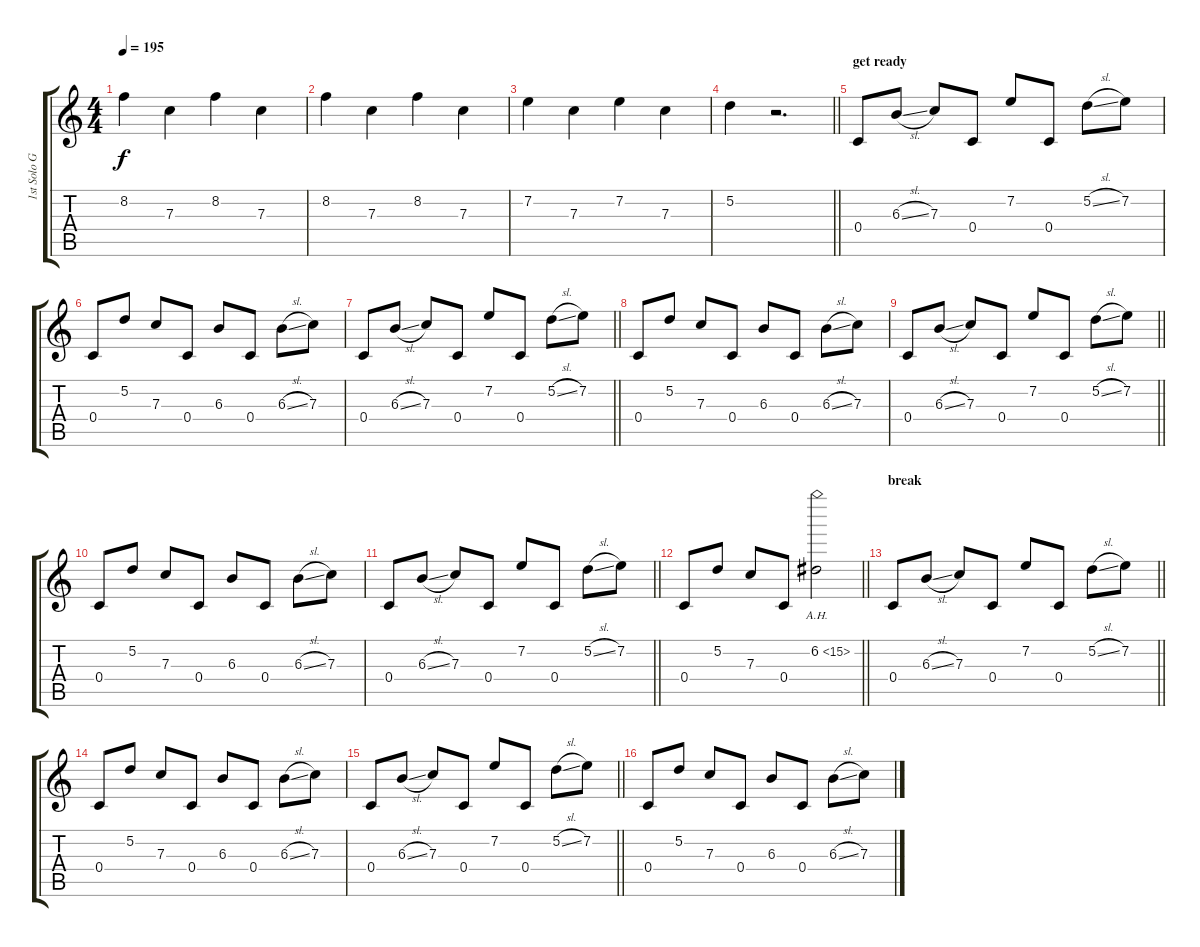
\track ("1st Solo Guitar" "1st Solo G") {instrument distortionguitar}
\staff {score tabs}
\tuning (D4 A3 F3 C3 G2 C2) {hide}
\ts (4 4)
\tempo 195
\clef g2
\ks c
8.2.4{dy f} 7.3.4 8.2.4 7.3.4 |
8.2.4 7.3.4 8.2.4 7.3.4 |
7.2.4 7.3.4 7.2.4 7.3.4 |
\barLineRight lightlight
5.2.4 r.2{d} |
\section ("" "get ready")
0.4.8 6.3{sl}.8 7.3.8 0.4.8 7.2.8 0.4.8 5.2{sl}.8 7.2.8 |
0.4.8 5.2.8 7.3.8 0.4.8 6.3.8 0.4.8 6.3{sl}.8 7.3.8 |
\barLineRight lightlight
0.4.8 6.3{sl}.8 7.3.8 0.4.8 7.2.8 0.4.8 5.2{sl}.8 7.2.8 |
0.4.8 5.2.8 7.3.8 0.4.8 6.3.8 0.4.8 6.3{sl}.8 7.3.8 |
\barLineRight lightlight
0.4.8 6.3{sl}.8 7.3.8 0.4.8 7.2.8 0.4.8 5.2{sl}.8 7.2.8 |
0.4.8 5.2.8 7.3.8 0.4.8 6.3.8 0.4.8 6.3{sl}.8 7.3.8 |
\barLineRight lightlight
0.4.8 6.3{sl}.8 7.3.8 0.4.8 7.2.8 0.4.8 5.2{sl}.8 7.2.8 |
\barLineRight lightlight
0.4.8 5.2.8 7.3.8 0.4.8 6.2{ah 9}.2 |
\section ("" "break")
\barLineRight lightlight
0.4.8{volume 13} 6.3{sl}.8 7.3.8 0.4.8 7.2.8 0.4.8 5.2{sl}.8 7.2.8 |
0.4.8 5.2.8 7.3.8 0.4.8 6.3.8 0.4.8 6.3{sl}.8 7.3.8 |
\barLineRight lightlight
0.4.8 6.3{sl}.8 7.3.8 0.4.8 7.2.8 0.4.8 5.2{sl}.8 7.2.8 |
0.4.8 5.2.8 7.3.8 0.4.8 6.3.8 0.4.8 6.3{sl}.8 7.3.8
